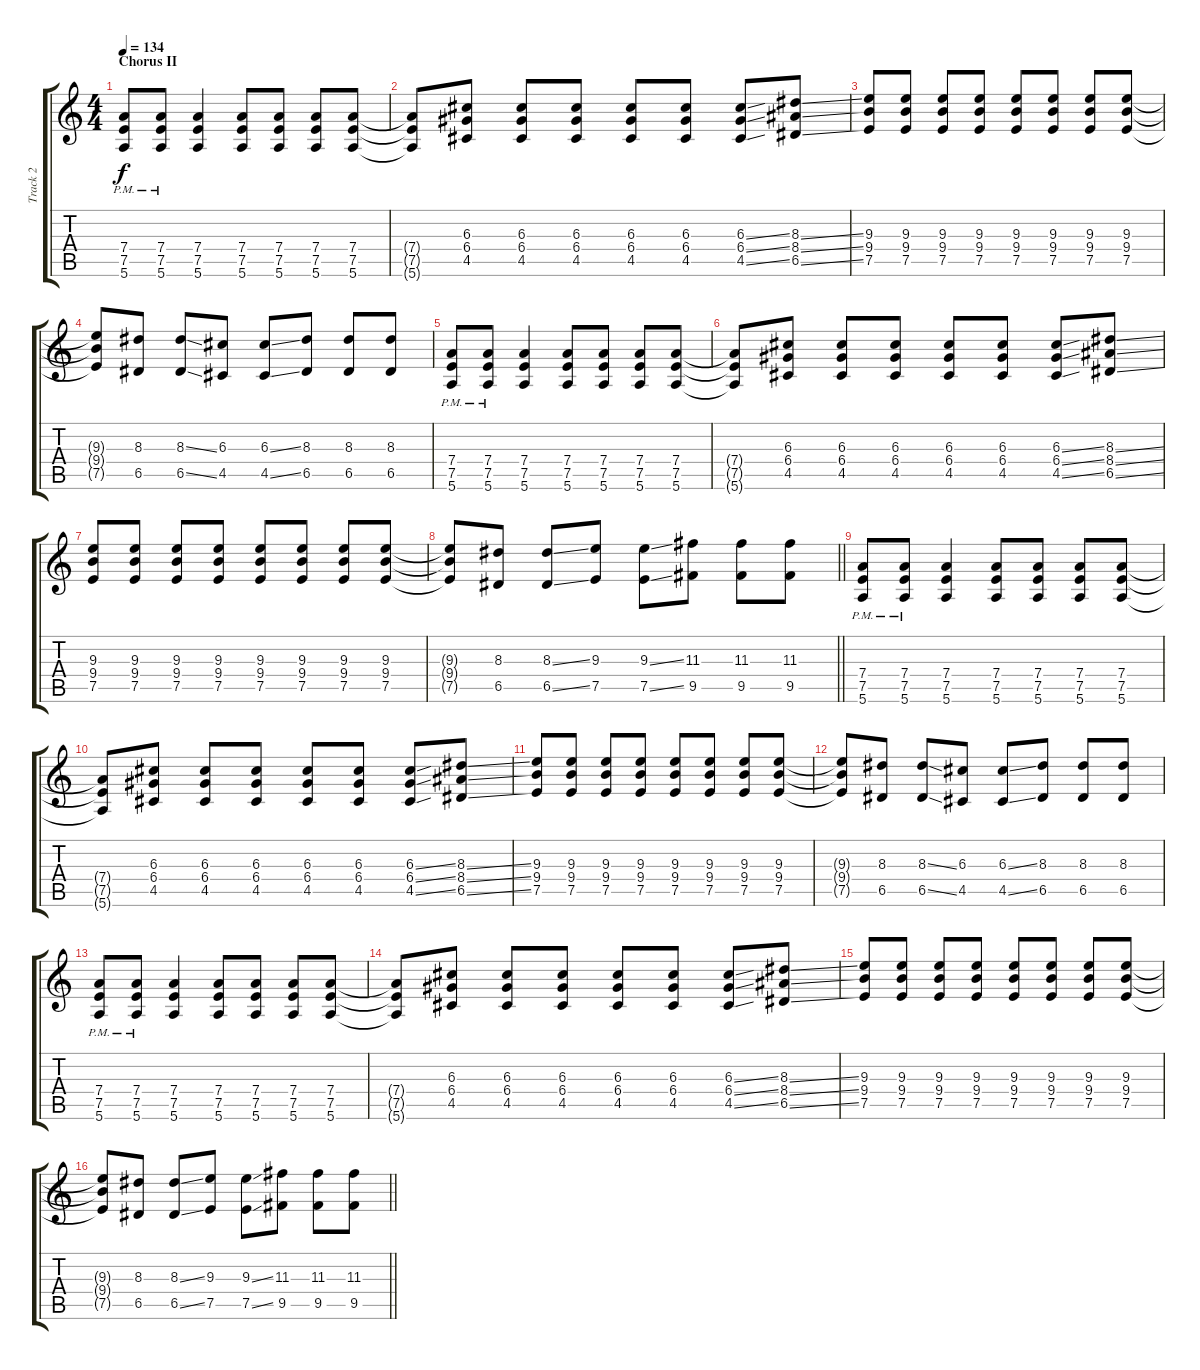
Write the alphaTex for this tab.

\track ("Track 2" "Track 2") {instrument distortionguitar}
\staff {score tabs}
\tuning (E4 B3 G3 D3 A2 E2) {hide}
\ts (4 4)
\section ("" "Chorus II")
\tempo 134
\clef g2
\ks c
(7.4{pm} 7.5{pm} 5.6{pm}).8{dy f} (7.4{pm} 7.5{pm} 5.6{pm}).8 (7.4 7.5 5.6).4 (7.4 7.5 5.6).8 (7.4 7.5 5.6).8 (7.4 7.5 5.6).8 (7.4 7.5 5.6).8 |
(7.4{t} 7.5{t} 5.6{t}).8 (6.3 6.4 4.5).8 (6.3 6.4 4.5).8 (6.3 6.4 4.5).8 (6.3 6.4 4.5).8 (6.3 6.4 4.5).8 (6.3{ss} 6.4{ss} 4.5{ss}).8 (8.3{ss} 8.4{ss} 6.5{ss}).8 |
(9.3 9.4 7.5).8 (9.3 9.4 7.5).8 (9.3 9.4 7.5).8 (9.3 9.4 7.5).8 (9.3 9.4 7.5).8 (9.3 9.4 7.5).8 (9.3 9.4 7.5).8 (9.3 9.4 7.5).8 |
(9.3{t} 9.4{t} 7.5{t}).8 (8.3 6.5).8 (8.3{ss} 6.5{ss}).8 (6.3 4.5).8 (6.3{ss} 4.5{ss}).8 (8.3 6.5).8 (8.3 6.5).8 (8.3 6.5).8 |
(7.4{pm} 7.5{pm} 5.6{pm}).8 (7.4{pm} 7.5{pm} 5.6{pm}).8 (7.4 7.5 5.6).4 (7.4 7.5 5.6).8 (7.4 7.5 5.6).8 (7.4 7.5 5.6).8 (7.4 7.5 5.6).8 |
(7.4{t} 7.5{t} 5.6{t}).8 (6.3 6.4 4.5).8 (6.3 6.4 4.5).8 (6.3 6.4 4.5).8 (6.3 6.4 4.5).8 (6.3 6.4 4.5).8 (6.3{ss} 6.4{ss} 4.5{ss}).8 (8.3{ss} 8.4{ss} 6.5{ss}).8 |
(9.3 9.4 7.5).8 (9.3 9.4 7.5).8 (9.3 9.4 7.5).8 (9.3 9.4 7.5).8 (9.3 9.4 7.5).8 (9.3 9.4 7.5).8 (9.3 9.4 7.5).8 (9.3 9.4 7.5).8 |
\barLineRight lightlight
(9.3{t} 9.4{t} 7.5{t}).8 (8.3 6.5).8 (8.3{ss} 6.5{ss}).8 (9.3 7.5).8 (9.3{ss} 7.5{ss}).8 (11.3 9.5).8 (11.3 9.5).8 (11.3 9.5).8 |
(7.4{pm} 7.5{pm} 5.6{pm}).8 (7.4{pm} 7.5{pm} 5.6{pm}).8 (7.4 7.5 5.6).4 (7.4 7.5 5.6).8 (7.4 7.5 5.6).8 (7.4 7.5 5.6).8 (7.4 7.5 5.6).8 |
(7.4{t} 7.5{t} 5.6{t}).8 (6.3 6.4 4.5).8 (6.3 6.4 4.5).8 (6.3 6.4 4.5).8 (6.3 6.4 4.5).8 (6.3 6.4 4.5).8 (6.3{ss} 6.4{ss} 4.5{ss}).8 (8.3{ss} 8.4{ss} 6.5{ss}).8 |
(9.3 9.4 7.5).8 (9.3 9.4 7.5).8 (9.3 9.4 7.5).8 (9.3 9.4 7.5).8 (9.3 9.4 7.5).8 (9.3 9.4 7.5).8 (9.3 9.4 7.5).8 (9.3 9.4 7.5).8 |
(9.3{t} 9.4{t} 7.5{t}).8 (8.3 6.5).8 (8.3{ss} 6.5{ss}).8 (6.3 4.5).8 (6.3{ss} 4.5{ss}).8 (8.3 6.5).8 (8.3 6.5).8 (8.3 6.5).8 |
(7.4{pm} 7.5{pm} 5.6{pm}).8 (7.4{pm} 7.5{pm} 5.6{pm}).8 (7.4 7.5 5.6).4 (7.4 7.5 5.6).8 (7.4 7.5 5.6).8 (7.4 7.5 5.6).8 (7.4 7.5 5.6).8 |
(7.4{t} 7.5{t} 5.6{t}).8 (6.3 6.4 4.5).8 (6.3 6.4 4.5).8 (6.3 6.4 4.5).8 (6.3 6.4 4.5).8 (6.3 6.4 4.5).8 (6.3{ss} 6.4{ss} 4.5{ss}).8 (8.3{ss} 8.4{ss} 6.5{ss}).8 |
(9.3 9.4 7.5).8 (9.3 9.4 7.5).8 (9.3 9.4 7.5).8 (9.3 9.4 7.5).8 (9.3 9.4 7.5).8 (9.3 9.4 7.5).8 (9.3 9.4 7.5).8 (9.3 9.4 7.5).8 |
\barLineRight lightlight
(9.3{t} 9.4{t} 7.5{t}).8 (8.3 6.5).8 (8.3{ss} 6.5{ss}).8 (9.3 7.5).8 (9.3{ss} 7.5{ss}).8 (11.3 9.5).8 (11.3 9.5).8 (11.3 9.5).8
